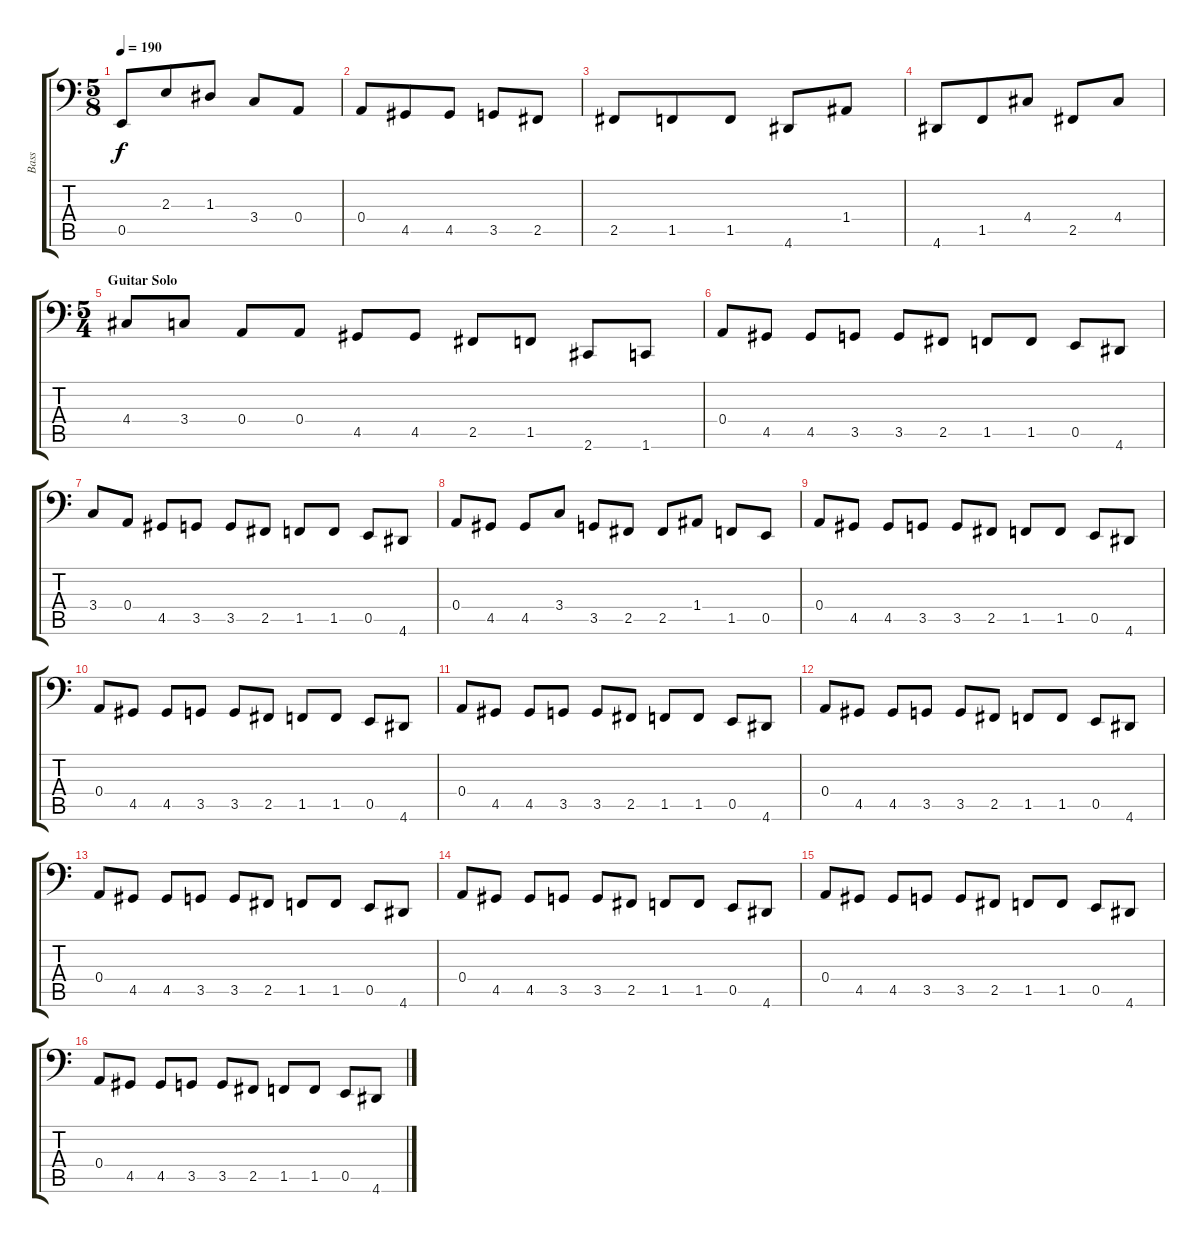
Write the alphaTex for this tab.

\track ("Bass" "Bass") {instrument electricbassfinger}
\staff {score tabs}
\tuning (C3 G2 D2 A1 E1 B0) {hide}
\ts (5 8)
\tempo 190
\clef f4
\ks c
0.5.8{dy f} 2.3.8 1.3.8 3.4.8 0.4.8 |
0.4.8 4.5.8 4.5.8 3.5.8 2.5.8 |
2.5.8 1.5.8 1.5.8 4.6.8 1.4.8 |
4.6.8 1.5.8 4.4.8 2.5.8 4.4.8 |
\ts (5 4)
\section ("" "Guitar Solo")
4.4.8 3.4.8 0.4.8 0.4.8 4.5.8 4.5.8 2.5.8 1.5.8 2.6.8 1.6.8 |
0.4.8 4.5.8 4.5.8 3.5.8 3.5.8 2.5.8 1.5.8 1.5.8 0.5.8 4.6.8 |
3.4.8 0.4.8 4.5.8 3.5.8 3.5.8 2.5.8 1.5.8 1.5.8 0.5.8 4.6.8 |
0.4.8 4.5.8 4.5.8 3.4.8 3.5.8 2.5.8 2.5.8 1.4.8 1.5.8 0.5.8 |
0.4.8 4.5.8 4.5.8 3.5.8 3.5.8 2.5.8 1.5.8 1.5.8 0.5.8 4.6.8 |
0.4.8 4.5.8 4.5.8 3.5.8 3.5.8 2.5.8 1.5.8 1.5.8 0.5.8 4.6.8 |
0.4.8 4.5.8 4.5.8 3.5.8 3.5.8 2.5.8 1.5.8 1.5.8 0.5.8 4.6.8 |
0.4.8 4.5.8 4.5.8 3.5.8 3.5.8 2.5.8 1.5.8 1.5.8 0.5.8 4.6.8 |
0.4.8 4.5.8 4.5.8 3.5.8 3.5.8 2.5.8 1.5.8 1.5.8 0.5.8 4.6.8 |
0.4.8 4.5.8 4.5.8 3.5.8 3.5.8 2.5.8 1.5.8 1.5.8 0.5.8 4.6.8 |
0.4.8 4.5.8 4.5.8 3.5.8 3.5.8 2.5.8 1.5.8 1.5.8 0.5.8 4.6.8 |
0.4.8 4.5.8 4.5.8 3.5.8 3.5.8 2.5.8 1.5.8 1.5.8 0.5.8 4.6.8
